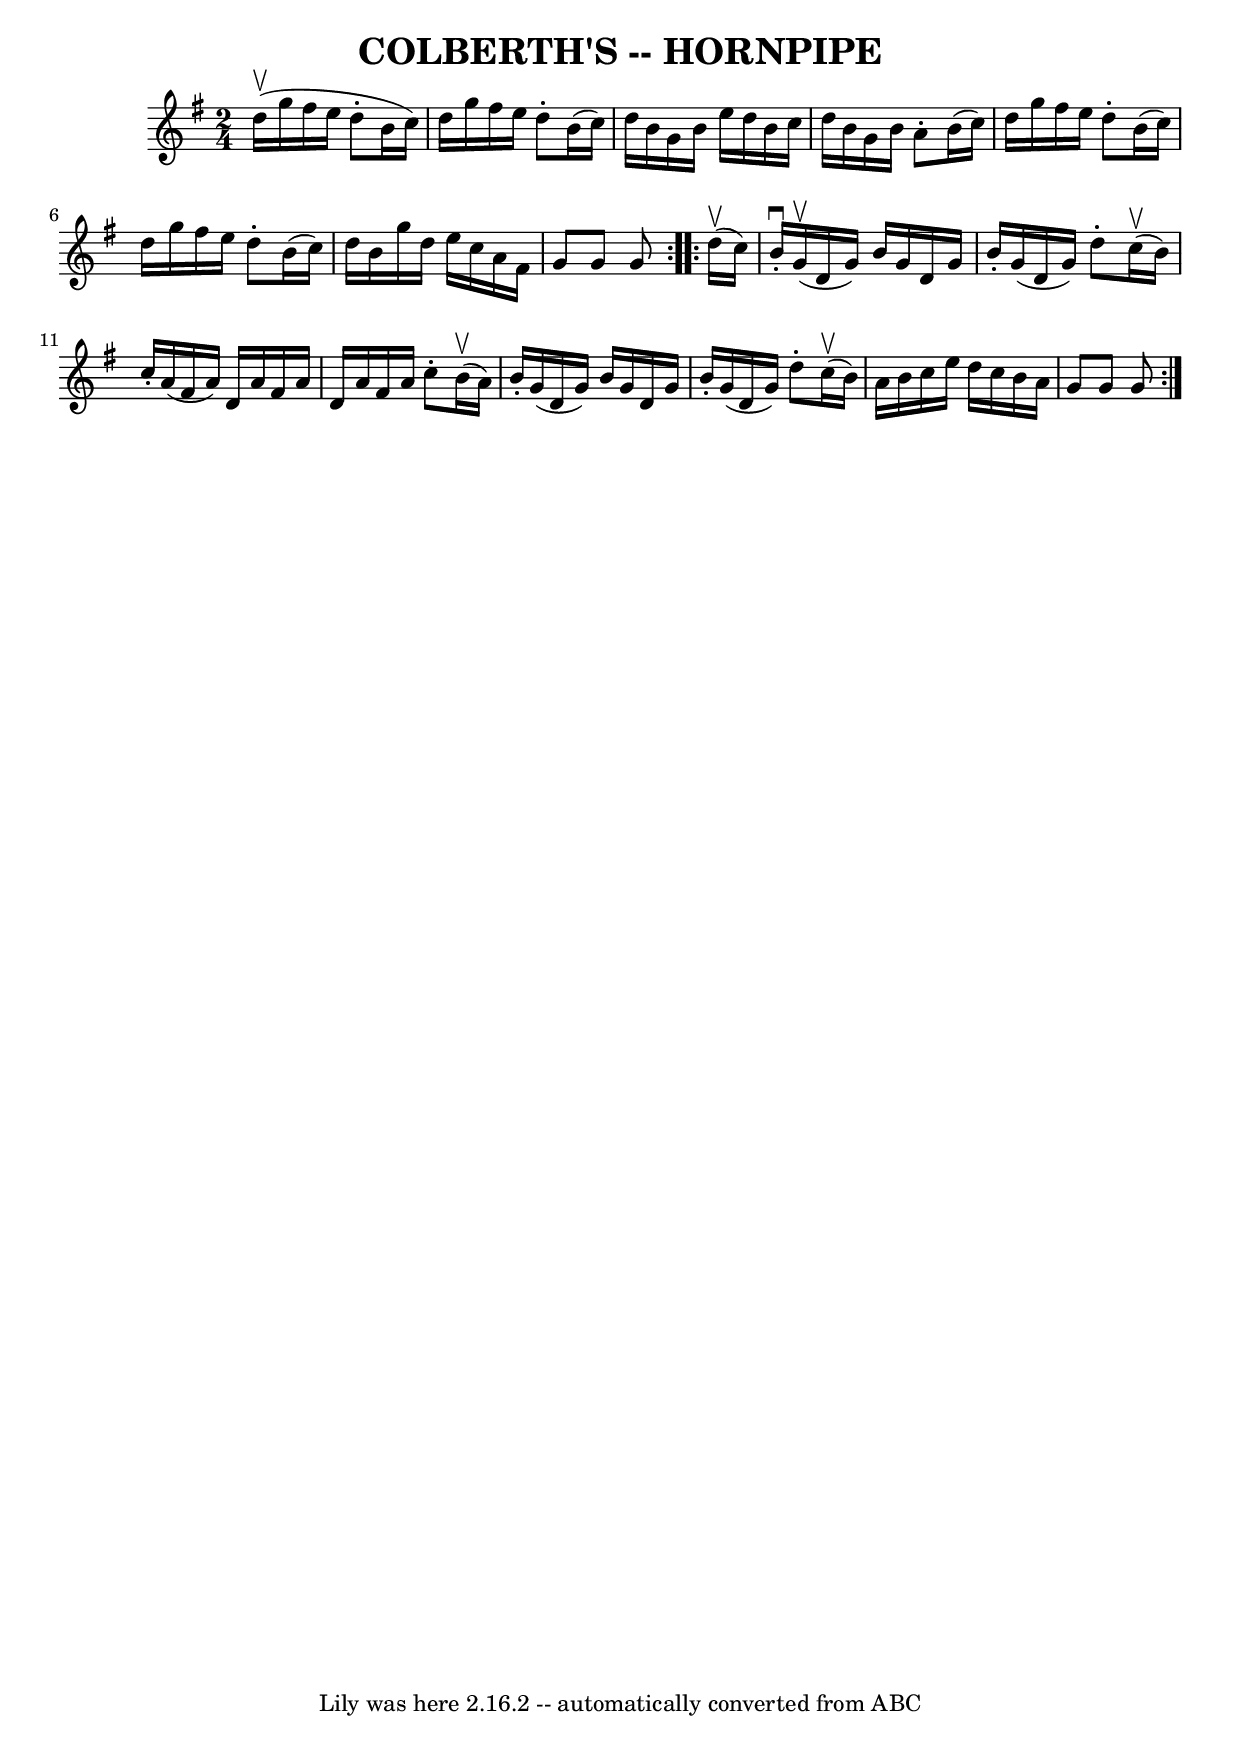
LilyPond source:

\version "2.16.2"
\include "Mammoth.ily"
\header {
  %% book = "Cole's 1000 Fiddle Tunes"
  crossRefNumber = "1"
  footnotes = ""
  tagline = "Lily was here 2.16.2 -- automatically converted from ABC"
  title = "COLBERTH'S -- HORNPIPE"

}
voicedefault =  {



  \repeat volta 2 {

    \time 2/4 
    \key g \major         |
    d''16 (^\upbow g''16 fis''16    
    e''16 d''8 -. b'16 (c''16)   |
    d''16 g''16 fis''16    
    e''16 d''8 -. b'16 (c''16)   |
    d''16 b'16 g'16    
    b'16 e''16 d''16 b'16 c''16    |
    d''16 b'16 g'16    
    b'16 a'8 -. b'16 (c''16)   |
    |
    d''16 g''16    
    fis''16 e''16 d''8 -. b'16 (c''16)   |
    d''16 g''16    
    fis''16 e''16 d''8 -. b'16 (c''16)   |
    d''16 b'16    
    g''16 d''16 e''16 c''16 a'16 fis'16    |
    g'8 g'8    
    g'8    
  }     
  \repeat volta 2 {
    d''16 (^\upbow c''16)       |
    
    b'16^\downbow-. g'16 (^\upbow d'16 g'16) b'16 g'16 d'16    
    g'16    |
    b'16 -. g'16 (d'16 g'16) d''8 -. c''16 
    (^\upbow b'16)   |
    c''16 -. a'16 (fis'16 a'16) d'16  
    a'16 fis'16 a'16    |
    d'16 a'16 fis'16 a'16 c''8 
    -. b'16 (^\upbow a'16)   |
    |
    b'16 -. g'16 (
    d'16 g'16) b'16 g'16 d'16 g'16    |
    b'16 -. g'16 (
    d'16 g'16) d''8 -. c''16 (^\upbow b'16)   |
    a'16    
    b'16 c''16 e''16 d''16 c''16 b'16 a'16    |
    g'8    
    g'8 g'8    
  }   

}

\score{
  <<

    \context Staff="default"
    {
      \voicedefault 
      
    }

  >>
  \layout {
    
  }
  \midi {
  }

}
